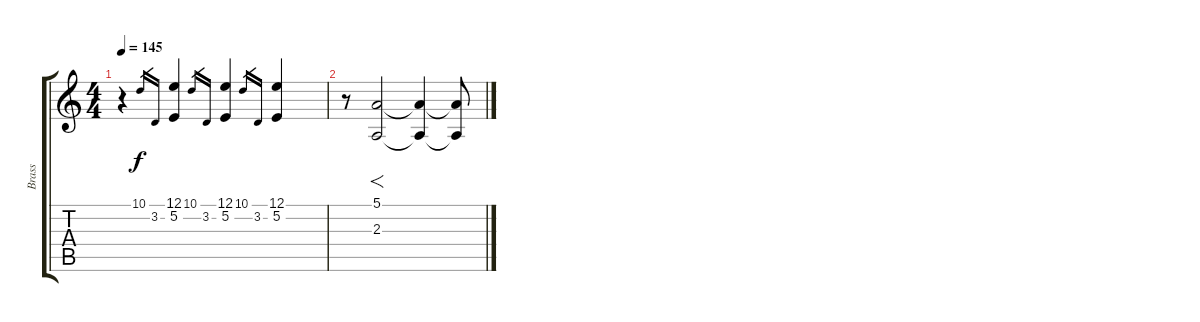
\track ("Brass" "Brass") {instrument brasssection}
\staff {score tabs}
\tuning (E4 B3 G3 D3 A2 E2) {hide}
\ts (4 4)
\tempo 145
\clef g2
\ks c
r.4{dy f} 10.1.16{gr} 3.2.16{gr} (12.1 5.2).4 10.1.16{gr} 3.2.16{gr} (12.1 5.2).4 10.1.16{gr} 3.2.16{gr} (12.1 5.2).4 |
r.8 (5.1 2.3).2{f} (5.1{t} 2.3{t}).4 (5.1{t} 2.3{t}).8
